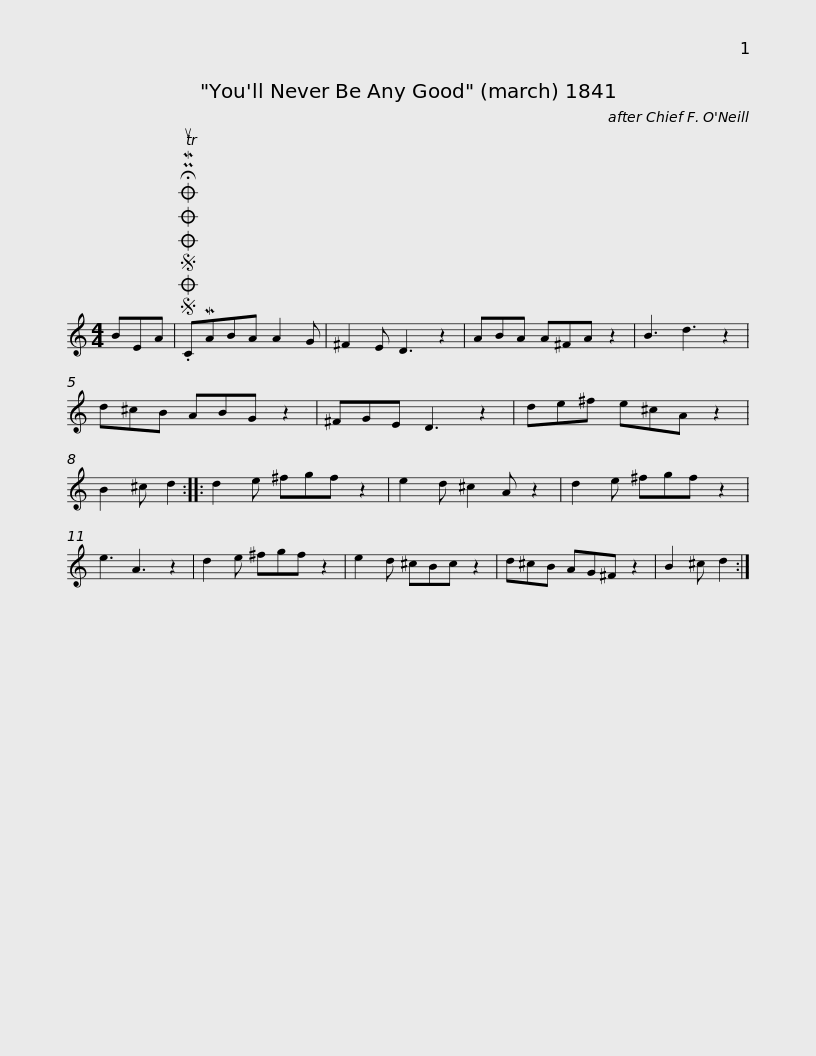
X:1
L:1/8
M:4/4
I:linebreak $
K:C
V:1 treble
V:1
 BEA |SOSOOO .!fermata!PMTuCMABA A2 G | ^F2 E D3 z2 | ABA A^FA z2 | B3 d3 z2 | %5
 d^cB ABG z2 | ^FGE D3 z2 |$ de^f e^cA z2 | B2 ^c d2 :: d2 e ^fgf z2 | %10
 e2 d ^c2 A z2 | d2 e ^fgf z2 | e3 A3 z2 | d2 e ^fgf z2 |$ e2 d ^cBc z2 | %15
 d^cB AG^F z2 | B2 ^c d2 :| %17
